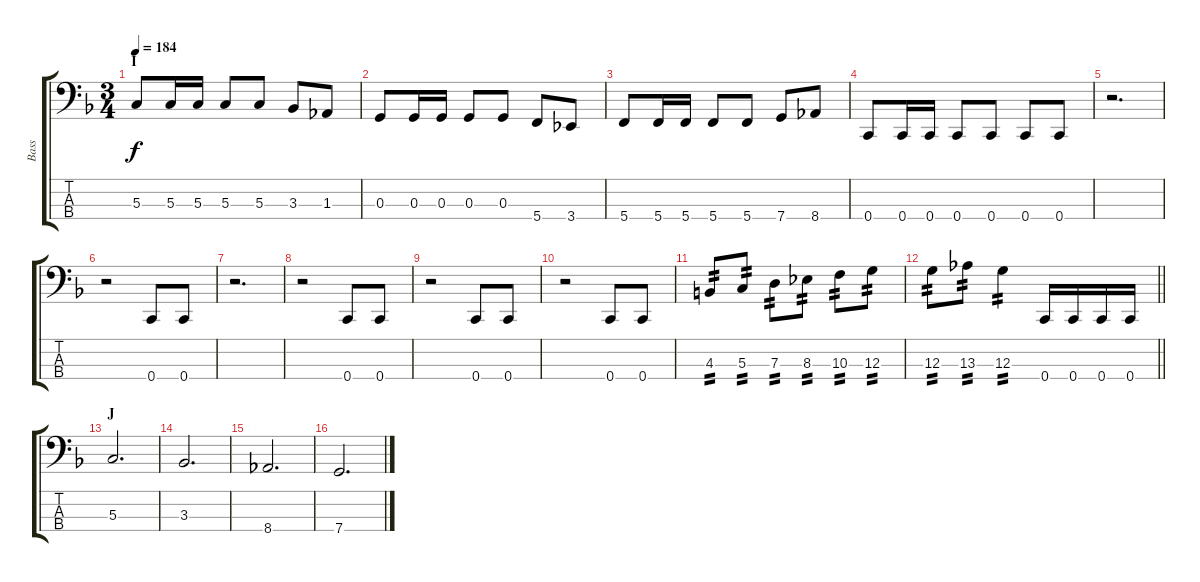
\track ("Bass" "Bass") {instrument electricbasspick}
\staff {score tabs}
\tuning (F2 C2 G1 C1) {hide}
\ts (3 4)
\section ("" "I")
\tempo 184
\clef f4
\ks f
5.3.8{dy f} 5.3.16 5.3.16 5.3.8 5.3.8 3.3.8 1.3.8 |
0.3.8 0.3.16 0.3.16 0.3.8 0.3.8 5.4.8 3.4.8 |
5.4.8 5.4.16 5.4.16 5.4.8 5.4.8 7.4.8 8.4.8 |
0.4.8 0.4.16 0.4.16 0.4.8 0.4.8 0.4.8 0.4.8 |
r.2{d} |
r.2 0.4.8 0.4.8 |
r.2{d} |
r.2 0.4.8 0.4.8 |
r.2 0.4.8 0.4.8 |
r.2 0.4.8 0.4.8 |
4.3.8{tp 2} 5.3.8{tp 2} 7.3.8{tp 2} 8.3.8{tp 2} 10.3.8{tp 2} 12.3.8{tp 2} |
\barLineRight lightlight
12.3.8{tp 2} 13.3.8{tp 2} 12.3.4{tp 2} 0.4.16 0.4.16 0.4.16 0.4.16 |
\section ("" "J")
5.3.2{d} |
3.3.2{d} |
8.4.2{d} |
7.4.2{d}
